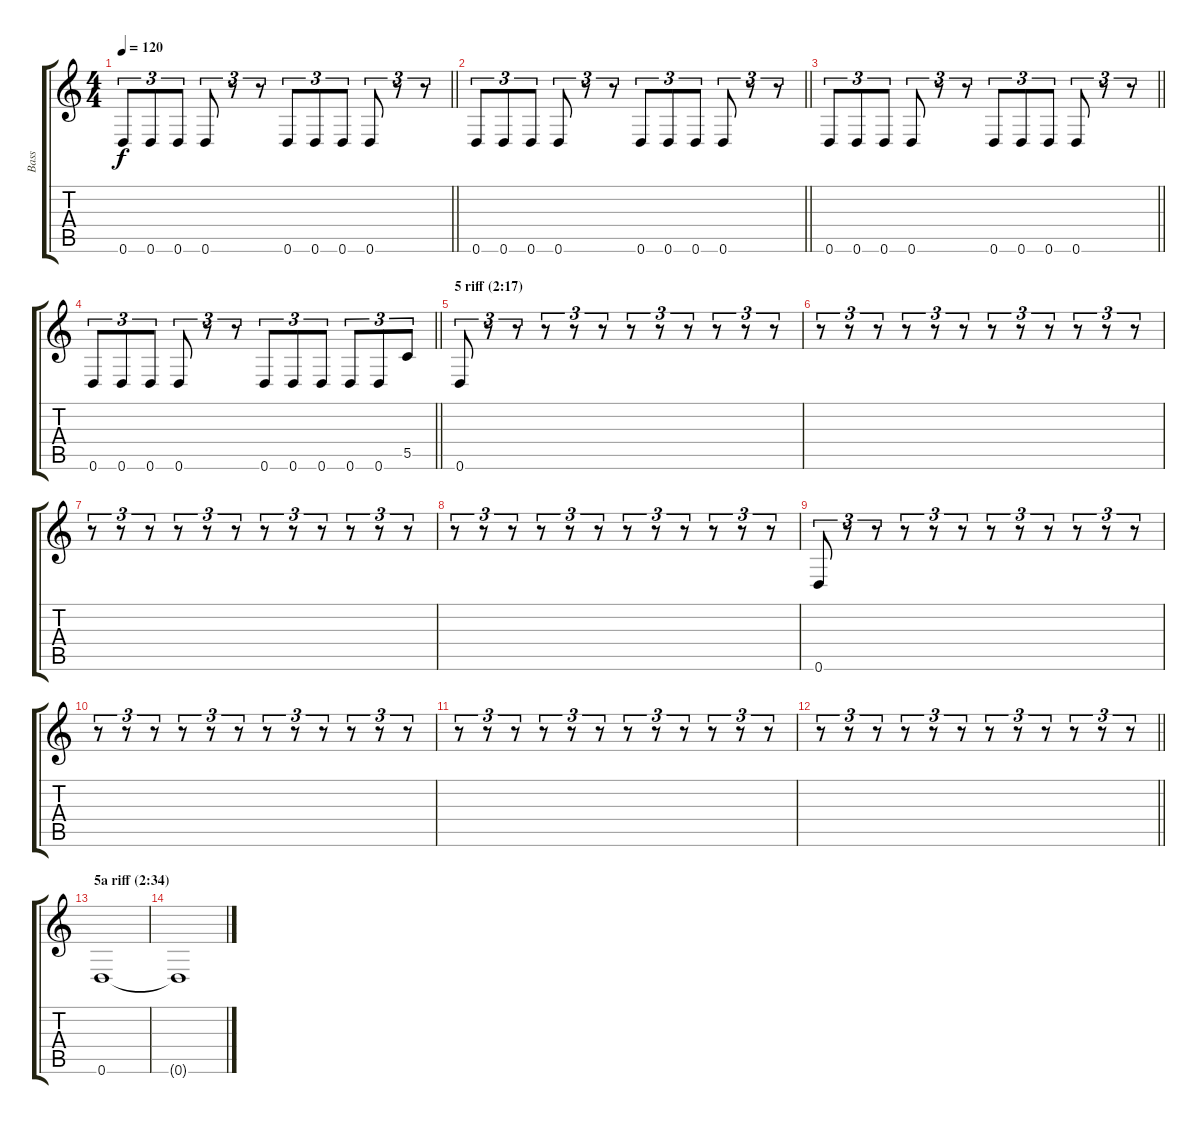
\track ("Bass" "Bass") {instrument electricbassfinger}
\staff {score tabs}
\tuning (D4 A3 F3 C3 G2 D2) {hide}
\ts (4 4)
\tempo 120
\clef g2
\barLineRight lightlight
\ks c
0.6.8{tu (3 2) dy f} 0.6.8{tu (3 2)} 0.6.8{tu (3 2)} 0.6.8{tu (3 2)} r.8{tu (3 2)} r.8{tu (3 2)} 0.6.8{tu (3 2)} 0.6.8{tu (3 2)} 0.6.8{tu (3 2)} 0.6.8{tu (3 2)} r.8{tu (3 2)} r.8{tu (3 2)} |
\barLineRight lightlight
0.6.8{tu (3 2)} 0.6.8{tu (3 2)} 0.6.8{tu (3 2)} 0.6.8{tu (3 2)} r.8{tu (3 2)} r.8{tu (3 2)} 0.6.8{tu (3 2)} 0.6.8{tu (3 2)} 0.6.8{tu (3 2)} 0.6.8{tu (3 2)} r.8{tu (3 2)} r.8{tu (3 2)} |
\barLineRight lightlight
0.6.8{tu (3 2)} 0.6.8{tu (3 2)} 0.6.8{tu (3 2)} 0.6.8{tu (3 2)} r.8{tu (3 2)} r.8{tu (3 2)} 0.6.8{tu (3 2)} 0.6.8{tu (3 2)} 0.6.8{tu (3 2)} 0.6.8{tu (3 2)} r.8{tu (3 2)} r.8{tu (3 2)} |
\barLineRight lightlight
0.6.8{tu (3 2)} 0.6.8{tu (3 2)} 0.6.8{tu (3 2)} 0.6.8{tu (3 2)} r.8{tu (3 2)} r.8{tu (3 2)} 0.6.8{tu (3 2)} 0.6.8{tu (3 2)} 0.6.8{tu (3 2)} 0.6.8{tu (3 2)} 0.6.8{tu (3 2)} 5.5.8{tu (3 2)} |
\section ("" "5 riff (2:17)")
0.6.8{tu (3 2)} r.8{tu (3 2)} r.8{tu (3 2)} r.8{tu (3 2)} r.8{tu (3 2)} r.8{tu (3 2)} r.8{tu (3 2)} r.8{tu (3 2)} r.8{tu (3 2)} r.8{tu (3 2)} r.8{tu (3 2)} r.8{tu (3 2)} |
r.8{tu (3 2)} r.8{tu (3 2)} r.8{tu (3 2)} r.8{tu (3 2)} r.8{tu (3 2)} r.8{tu (3 2)} r.8{tu (3 2)} r.8{tu (3 2)} r.8{tu (3 2)} r.8{tu (3 2)} r.8{tu (3 2)} r.8{tu (3 2)} |
r.8{tu (3 2)} r.8{tu (3 2)} r.8{tu (3 2)} r.8{tu (3 2)} r.8{tu (3 2)} r.8{tu (3 2)} r.8{tu (3 2)} r.8{tu (3 2)} r.8{tu (3 2)} r.8{tu (3 2)} r.8{tu (3 2)} r.8{tu (3 2)} |
r.8{tu (3 2)} r.8{tu (3 2)} r.8{tu (3 2)} r.8{tu (3 2)} r.8{tu (3 2)} r.8{tu (3 2)} r.8{tu (3 2)} r.8{tu (3 2)} r.8{tu (3 2)} r.8{tu (3 2)} r.8{tu (3 2)} r.8{tu (3 2)} |
0.6.8{tu (3 2)} r.8{tu (3 2)} r.8{tu (3 2)} r.8{tu (3 2)} r.8{tu (3 2)} r.8{tu (3 2)} r.8{tu (3 2)} r.8{tu (3 2)} r.8{tu (3 2)} r.8{tu (3 2)} r.8{tu (3 2)} r.8{tu (3 2)} |
r.8{tu (3 2)} r.8{tu (3 2)} r.8{tu (3 2)} r.8{tu (3 2)} r.8{tu (3 2)} r.8{tu (3 2)} r.8{tu (3 2)} r.8{tu (3 2)} r.8{tu (3 2)} r.8{tu (3 2)} r.8{tu (3 2)} r.8{tu (3 2)} |
r.8{tu (3 2)} r.8{tu (3 2)} r.8{tu (3 2)} r.8{tu (3 2)} r.8{tu (3 2)} r.8{tu (3 2)} r.8{tu (3 2)} r.8{tu (3 2)} r.8{tu (3 2)} r.8{tu (3 2)} r.8{tu (3 2)} r.8{tu (3 2)} |
\barLineRight lightlight
r.8{tu (3 2)} r.8{tu (3 2)} r.8{tu (3 2)} r.8{tu (3 2)} r.8{tu (3 2)} r.8{tu (3 2)} r.8{tu (3 2)} r.8{tu (3 2)} r.8{tu (3 2)} r.8{tu (3 2)} r.8{tu (3 2)} r.8{tu (3 2)} |
\section ("" "5a riff (2:34)")
0.6.1 |
0.6{t}.1
